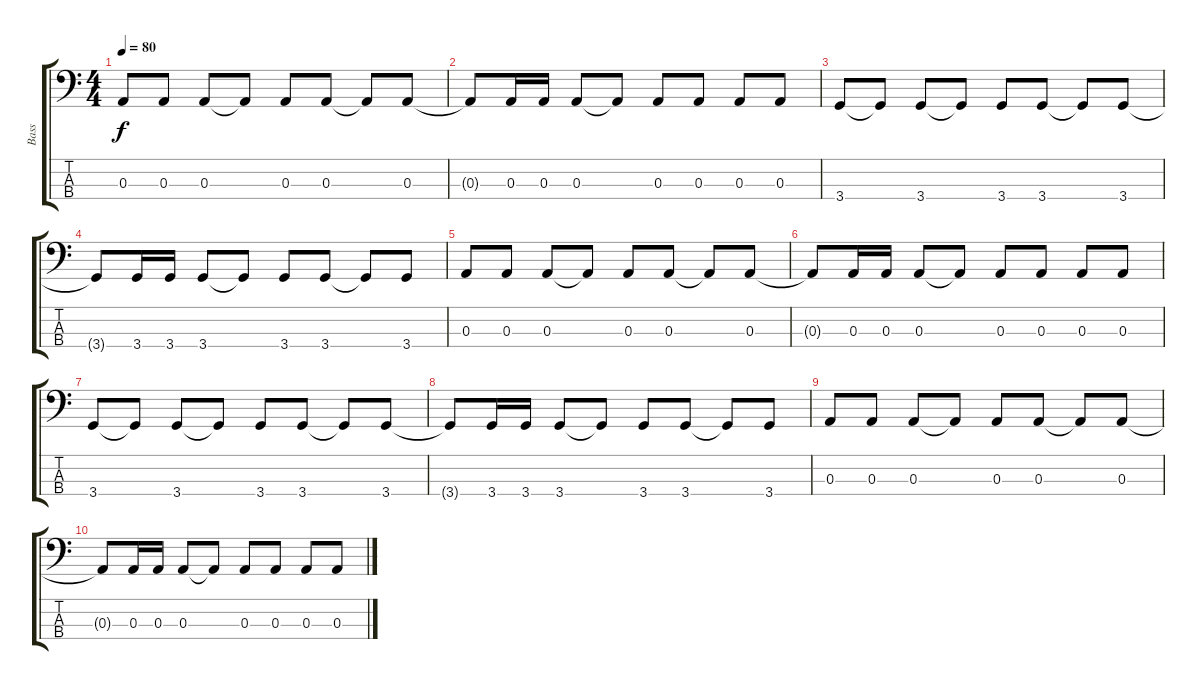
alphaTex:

\track ("Bass " "Bass ") {instrument electricbassfinger}
\staff {score tabs}
\tuning (G2 D2 A1 E1) {hide}
\ts (4 4)
\tempo 80
\clef f4
\ks c
0.3.8{dy f} 0.3.8 0.3.8 0.3{t}.8 0.3.8 0.3.8 0.3{t}.8 0.3.8 |
0.3{t}.8 0.3.16 0.3.16 0.3.8 0.3{t}.8 0.3.8 0.3.8 0.3.8 0.3.8 |
3.4.8 3.4{t}.8 3.4.8 3.4{t}.8 3.4.8 3.4.8 3.4{t}.8 3.4.8 |
3.4{t}.8 3.4.16 3.4.16 3.4.8 3.4{t}.8 3.4.8 3.4.8 3.4{t}.8 3.4.8 |
0.3.8 0.3.8 0.3.8 0.3{t}.8 0.3.8 0.3.8 0.3{t}.8 0.3.8 |
0.3{t}.8 0.3.16 0.3.16 0.3.8 0.3{t}.8 0.3.8 0.3.8 0.3.8 0.3.8 |
3.4.8 3.4{t}.8 3.4.8 3.4{t}.8 3.4.8 3.4.8 3.4{t}.8 3.4.8 |
3.4{t}.8 3.4.16 3.4.16 3.4.8 3.4{t}.8 3.4.8 3.4.8 3.4{t}.8 3.4.8 |
0.3.8 0.3.8 0.3.8 0.3{t}.8 0.3.8 0.3.8 0.3{t}.8 0.3.8 |
0.3{t}.8 0.3.16 0.3.16 0.3.8 0.3{t}.8 0.3.8 0.3.8 0.3.8 0.3.8
